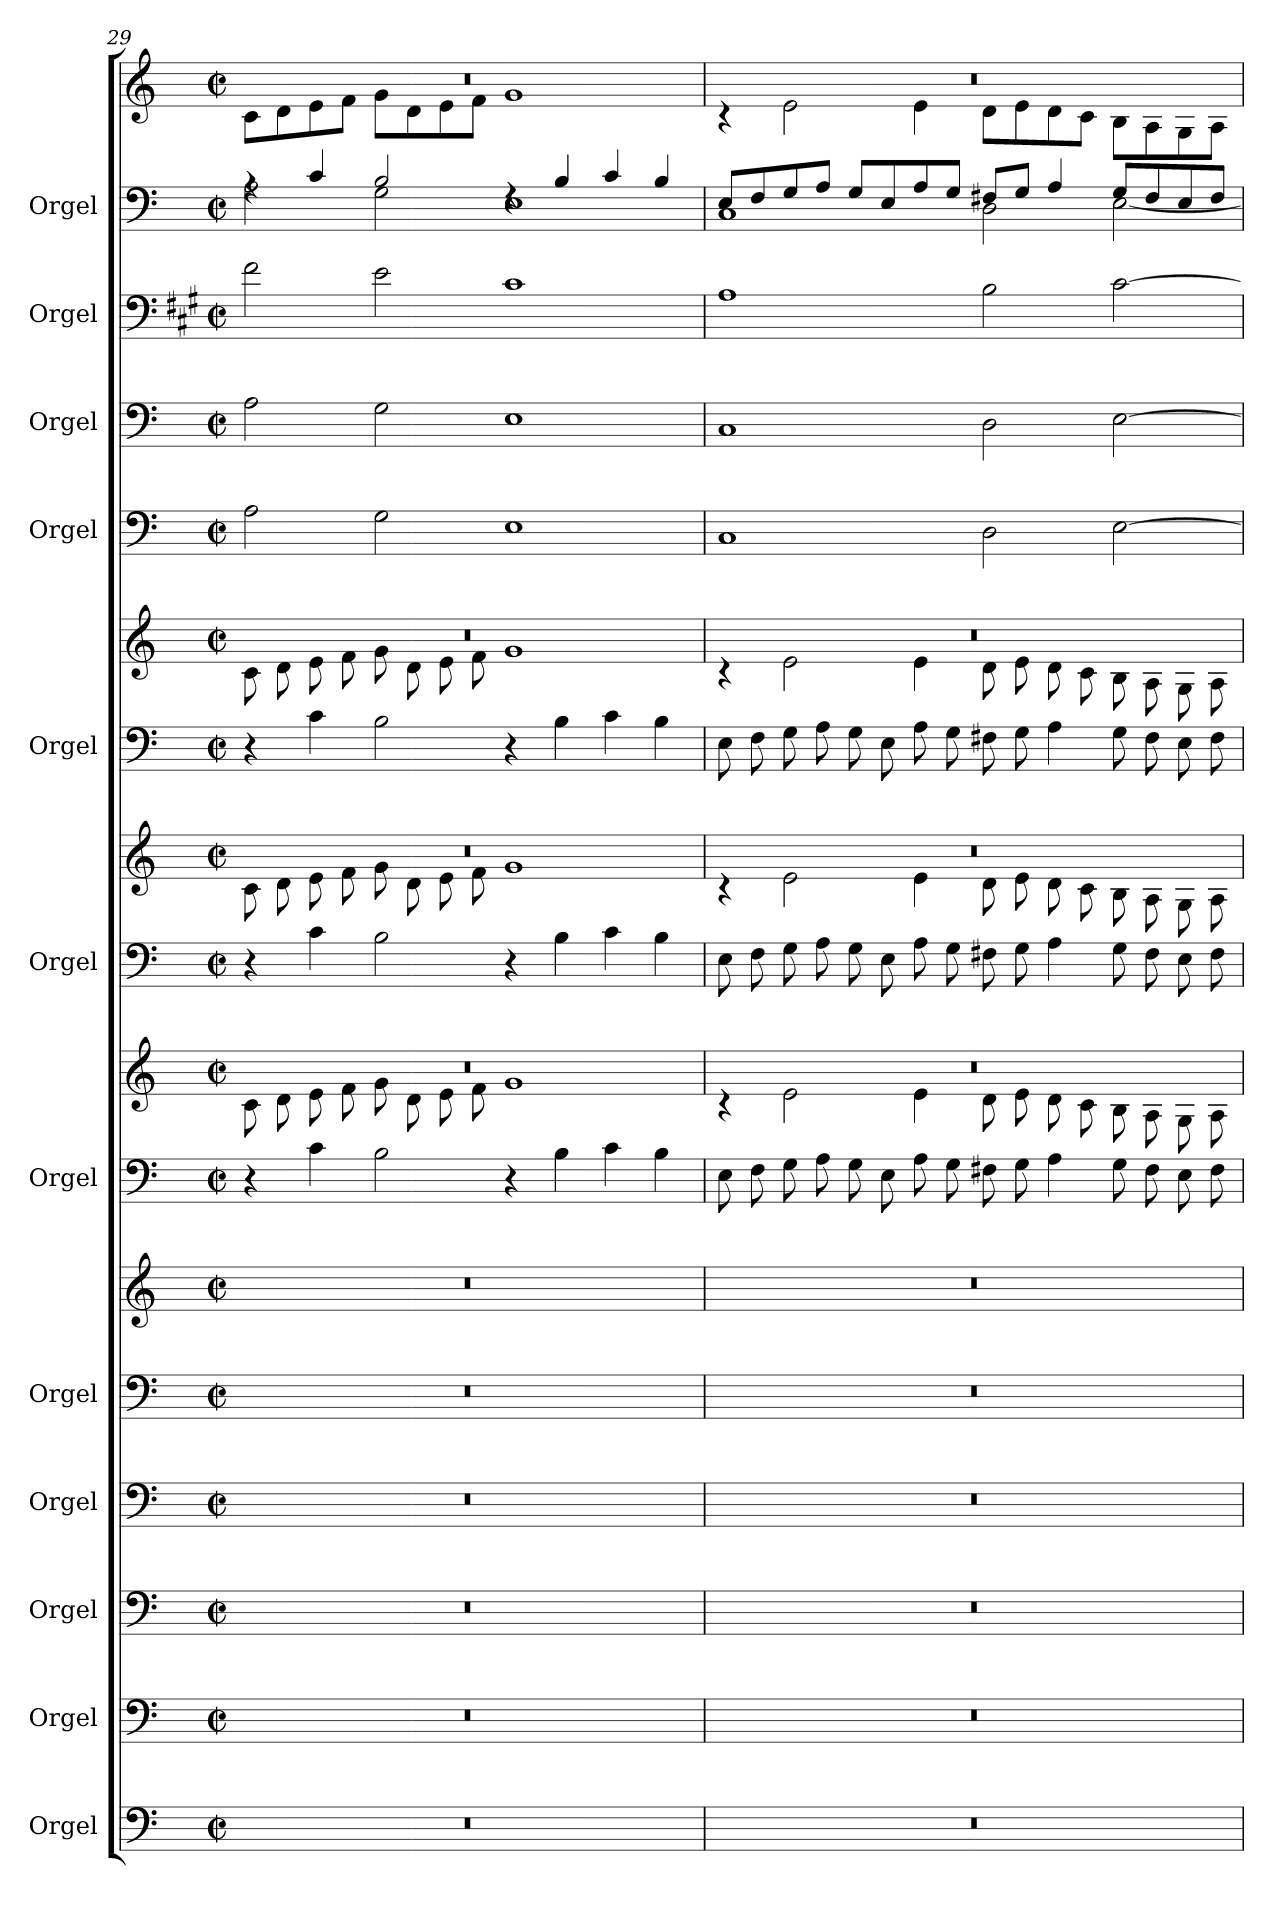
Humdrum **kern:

**kern	**kern	**kern	**kern	**kern	**kern	**kern	**kern	**kern	**kern	**kern	**kern	**kern	**kern	**kern	**kern	**kern
*part12	*part11	*part10	*part9	*part8	*part8	*part7	*part7	*part6	*part6	*part5	*part5	*part4	*part3	*part2	*part1	*part1
*staff17	*staff16	*staff15	*staff14	*staff13	*staff12	*staff11	*staff10	*staff9	*staff8	*staff7	*staff6	*staff5	*staff4	*staff3	*staff2	*staff1
*I"Orgel	*I"Orgel	*I"Orgel	*I"Orgel	*I"Orgel	*	*I"Orgel	*	*I"Orgel	*	*I"Orgel	*	*I"Orgel	*I"Orgel	*I"Orgel	*I"Orgel	*
*I'Org.	*I'Org.	*I'Org.	*I'Org.	*I'Org.	*	*I'Org.	*	*I'Org.	*	*I'Org.	*	*I'Org.	*I'Org.	*I'Org.	*	*
*clefF4	*clefF4	*clefF4	*clefF4	*clefF4	*clefG2	*clefF4	*clefG2	*clefF4	*clefG2	*clefF4	*clefG2	*clefF4	*clefF4	*clefF4	*clefF4	*clefG2
*	*	*	*	*	*	*	*	*	*	*	*	*	*	*ITrd5c9	*	*
*k[]	*k[]	*k[]	*k[]	*k[]	*k[]	*k[]	*k[]	*k[]	*k[]	*k[]	*k[]	*k[]	*k[]	*k[]	*k[]	*k[]
*M4/2	*M4/2	*M4/2	*M4/2	*M4/2	*M4/2	*M4/2	*M4/2	*M4/2	*M4/2	*M4/2	*M4/2	*M4/2	*M4/2	*M4/2	*M4/2	*M4/2
*met(c|)	*met(c|)	*met(c|)	*met(c|)	*met(c|)	*met(c|)	*met(c|)	*met(c|)	*met(c|)	*met(c|)	*met(c|)	*met(c|)	*met(c|)	*met(c|)	*met(c|)	*met(c|)	*met(c|)
=29	=29	=29	=29	=29	=29	=29	=29	=29	=29	=29	=29	=29	=29	=29	=29	=29
*	*	*	*	*	*	*	*^	*	*^	*	*^	*	*	*	*^	*^
0r	0r	0r	0r	0r	0r	4r	0r	8c\	4r	0r	8c\	4r	0r	8c\	2A\	2A\	2A\	4rA	2A\	0r	8c\L
.	.	.	.	.	.	.	.	8d\	.	.	8d\	.	.	8d\	.	.	.	.	.	.	8d\
.	.	.	.	.	.	4c\	.	8e\	4c\	.	8e\	4c\	.	8e\	.	.	.	4c/	.	.	8e\
.	.	.	.	.	.	.	.	8f\	.	.	8f\	.	.	8f\	.	.	.	.	.	.	8f\J
.	.	.	.	.	.	2B\	.	8g\	2B\	.	8g\	2B\	.	8g\	2G\	2G\	2G\	2B/	2G\	.	8g\L
.	.	.	.	.	.	.	.	8d\	.	.	8d\	.	.	8d\	.	.	.	.	.	.	8d\
.	.	.	.	.	.	.	.	8e\	.	.	8e\	.	.	8e\	.	.	.	.	.	.	8e\
.	.	.	.	.	.	.	.	8f\	.	.	8f\	.	.	8f\	.	.	.	.	.	.	8f\J
.	.	.	.	.	.	4r	.	1g	4r	.	1g	4r	.	1g	1E	1E	1E	4rF	1E	.	1g
.	.	.	.	.	.	4B\	.	.	4B\	.	.	4B\	.	.	.	.	.	4B/	.	.	.
.	.	.	.	.	.	4c\	.	.	4c\	.	.	4c\	.	.	.	.	.	4c/	.	.	.
.	.	.	.	.	.	4B\	.	.	4B\	.	.	4B\	.	.	.	.	.	4B/	.	.	.
!!LO:LB:g=z	!!
=30	=30	=30	=30	=30	=30	=30	=30	=30	=30	=30	=30	=30	=30	=30	=30	=30	=30	=30	=30	=30	=30
0r	0r	0r	0r	0r	0r	8E\	0r	4r	8E\	0r	4r	8E\	0r	4r	1C	1C	1C	8E/L	1C	0r	4r
.	.	.	.	.	.	8F\	.	.	8F\	.	.	8F\	.	.	.	.	.	8F/	.	.	.
.	.	.	.	.	.	8G\	.	2e\	8G\	.	2e\	8G\	.	2e\	.	.	.	8G/	.	.	2e\
.	.	.	.	.	.	8A\	.	.	8A\	.	.	8A\	.	.	.	.	.	8A/J	.	.	.
.	.	.	.	.	.	8G\	.	.	8G\	.	.	8G\	.	.	.	.	.	8G/L	.	.	.
.	.	.	.	.	.	8E\	.	.	8E\	.	.	8E\	.	.	.	.	.	8E/	.	.	.
.	.	.	.	.	.	8A\	.	4e\	8A\	.	4e\	8A\	.	4e\	.	.	.	8A/	.	.	4e\
.	.	.	.	.	.	8G\	.	.	8G\	.	.	8G\	.	.	.	.	.	8G/J	.	.	.
.	.	.	.	.	.	8F#X\	.	8d\	8F#X\	.	8d\	8F#X\	.	8d\	2D\	2D\	2D\	8F#X/L	2D\	.	8d\L
.	.	.	.	.	.	8G\	.	8e\	8G\	.	8e\	8G\	.	8e\	.	.	.	8G/J	.	.	8e\
.	.	.	.	.	.	4A\	.	8d\	4A\	.	8d\	4A\	.	8d\	.	.	.	4A/	.	.	8d\
.	.	.	.	.	.	.	.	8c\	.	.	8c\	.	.	8c\	.	.	.	.	.	.	8c\J
.	.	.	.	.	.	8G\	.	8B\	8G\	.	8B\	8G\	.	8B\	[2E\	[2E\	[2E\	8G/L	[2E\	.	8B\L
.	.	.	.	.	.	8F#\	.	8A\	8F#\	.	8A\	8F#\	.	8A\	.	.	.	8F#/	.	.	8A\
.	.	.	.	.	.	8E\	.	8G\	8E\	.	8G\	8E\	.	8G\	.	.	.	8E/	.	.	8G\
.	.	.	.	.	.	8F#\	.	8A\	8F#\	.	8A\	8F#\	.	8A\	.	.	.	8F#/J	.	.	8A\J
*	*	*	*	*	*	*	*	*	*	*	*	*	*	*	*	*	*	*v	*v	*	*
*	*	*	*	*	*	*	*v	*v	*	*v	*v	*	*v	*v	*	*	*	*	*v	*v
=	=	=	=	=	=	=	=	=	=	=	=	=	=	=	=	=
*-	*-	*-	*-	*-	*-	*-	*-	*-	*-	*-	*-	*-	*-	*-	*-	*-
